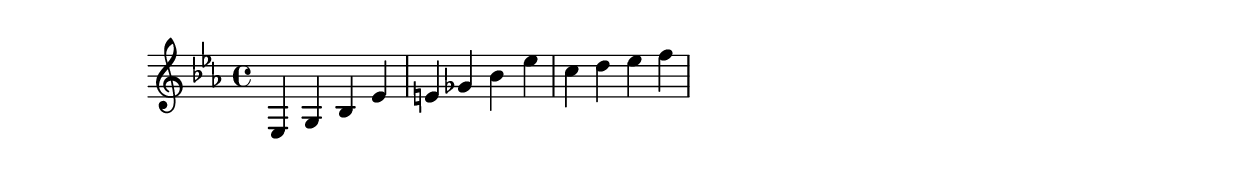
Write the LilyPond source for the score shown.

\version "2.18.2"
\relative c {
  \key ees \major %{by default accidentals are relative to key signature%}
  ees4 g bes ees
  %{in manual mode accidentals are always explicit%}
  e ges bes ees
  %{back to default auto(matic) mode%}
  c d ees f
}